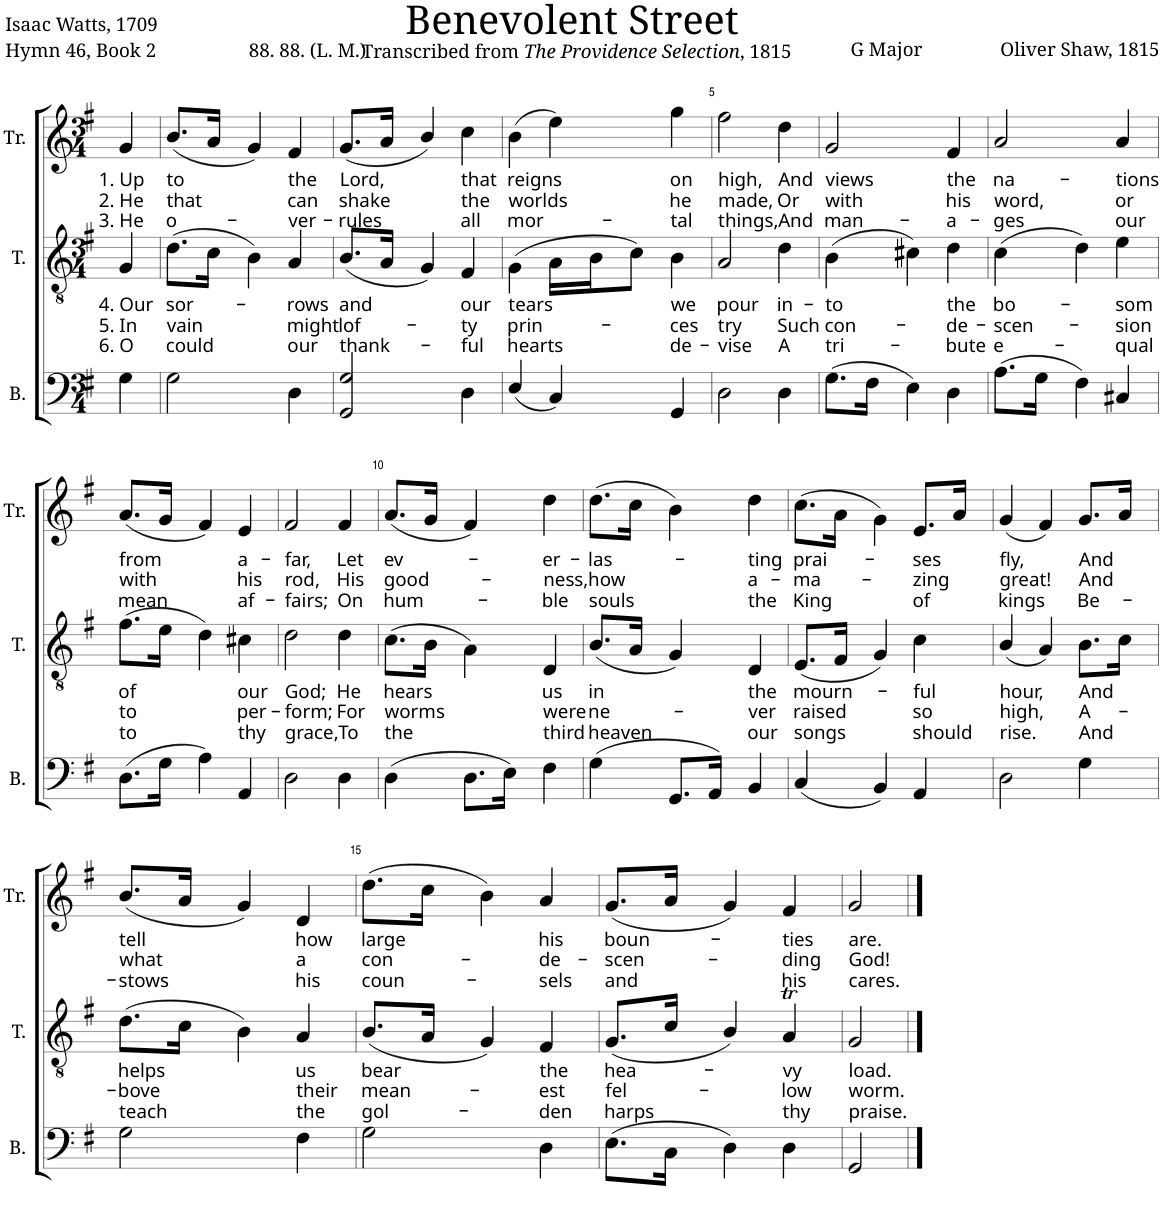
**kern	**kern	**text	**text	**text	**kern	**text	**text	**text
*part3	*part2	*part2	*part2	*part2	*part1	*part1	*part1	*part1
*staff3	*staff2	*staff2	*staff2	*staff2	*staff1	*staff1	*staff1	*staff1
*I"B.	*I"T.	*	*	*	*I"Tr.	*	*	*
*I'B.	*I'T.	*	*	*	*I'Tr.	*	*	*
*clefF4	*clefGv2	*	*	*	*clefG2	*	*	*
*k[f#]	*k[f#]	*	*	*	*k[f#]	*	*	*
*M3/4	*M3/4	*	*	*	*M3/4	*	*	*
=1	=1	=1	=1	=1	=1	=1	=1	=1
!	!	!LO:LY:b	!LO:LY:b	!LO:LY:b	!	!LO:LY:b	!LO:LY:b	!LO:LY:b
4G\	4G/	4. Our	5. In	6. O	4g/	1. Up	2. He	3. He
=2	=2	=2	=2	=2	=2	=2	=2	=2
!	!	!LO:LY:b	!LO:LY:b	!LO:LY:b	!	!LO:LY:b	!LO:LY:b	!LO:LY:b
2G\	(8.d\L	sor-	vain	could	(8.b/L	to	that	o-
.	16c\Jk	.	.	.	16a/Jk	.	.	.
.	4B\)	.	.	.	4g/)	.	.	.
!	!	!LO:LY:b	!LO:LY:b	!LO:LY:b	!	!LO:LY:b	!LO:LY:b	!LO:LY:b
4D\	4A/	-rows	might	our	4f#/	the	can	-ver-
=3	=3	=3	=3	=3	=3	=3	=3	=3
!	!	!LO:LY:b	!LO:LY:b	!LO:LY:b	!	!LO:LY:b	!LO:LY:b	!LO:LY:b
2GG/ 2G/	(8.B/L	and	lof-	thank-	(8.g/L	Lord,	shake	-rules
.	16A/Jk	.	.	.	16a/Jk	.	.	.
.	4G/)	.	.	.	4b/)	.	.	.
!	!	!LO:LY:b	!LO:LY:b	!LO:LY:b	!	!LO:LY:b	!LO:LY:b	!LO:LY:b
4D\	4F#/	our	-ty	-ful	4cc\	that	the	all
=4	=4	=4	=4	=4	=4	=4	=4	=4
!	!	!LO:LY:b	!LO:LY:b	!LO:LY:b	!	!LO:LY:b	!LO:LY:b	!LO:LY:b
(4E/	(4G\	tears	prin-	hearts	(4b\	reigns	worlds	mor-
4C/)	16A\LL	.	.	.	4ee\)	.	.	.
.	16B\J	.	.	.	.	.	.	.
.	8c\J)	.	.	.	.	.	.	.
!	!	!LO:LY:b	!LO:LY:b	!LO:LY:b	!	!LO:LY:b	!LO:LY:b	!LO:LY:b
4GG/	4B\	we	-ces	de-	4gg\	on	he	-tal
=5	=5	=5	=5	=5	=5	=5	=5	=5
!	!	!LO:LY:b	!LO:LY:b	!LO:LY:b	!	!LO:LY:b	!LO:LY:b	!LO:LY:b
2D\	2A/	pour	try	-vise	2ff#\	high,	made,	things,
!	!	!LO:LY:b	!LO:LY:b	!LO:LY:b	!	!LO:LY:b	!LO:LY:b	!LO:LY:b
4D\	4d\	in-	Such	A	4dd\	And	Or	And
=6	=6	=6	=6	=6	=6	=6	=6	=6
!	!	!LO:LY:b	!LO:LY:b	!LO:LY:b	!	!LO:LY:b	!LO:LY:b	!LO:LY:b
(8.G\L	(4B\	-to	con-	tri-	2g/	views	with	man-
16F#\Jk	.	.	.	.	.	.	.	.
4E\)	4c#X\)	.	.	.	.	.	.	.
!	!	!LO:LY:b	!LO:LY:b	!LO:LY:b	!	!LO:LY:b	!LO:LY:b	!LO:LY:b
4D\	4d\	the	-de-	-bute	4f#/	the	his	-a-
=7	=7	=7	=7	=7	=7	=7	=7	=7
!	!	!LO:LY:b	!LO:LY:b	!LO:LY:b	!	!LO:LY:b	!LO:LY:b	!LO:LY:b
(8.A\L	(4c\	bo-	-scen-	e-	2a/	na-	word,	-ges
16G\Jk	.	.	.	.	.	.	.	.
4F#\)	4d\)	.	.	.	.	.	.	.
!	!	!LO:LY:b	!LO:LY:b	!LO:LY:b	!	!LO:LY:b	!LO:LY:b	!LO:LY:b
4C#X/	4e\	-som	-sion	-qual	4a/	-tions	or	our
!!LO:LB:g=z
=8	=8	=8	=8	=8	=8	=8	=8	=8
!	!	!LO:LY:b	!LO:LY:b	!LO:LY:b	!	!LO:LY:b	!LO:LY:b	!LO:LY:b
(8.D\L	(8.f#\L	of	to	to	(8.a/L	from	with	mean
16G\Jk	16e\Jk	.	.	.	16g/Jk	.	.	.
4A\)	4d\)	.	.	.	4f#/)	.	.	.
!	!	!LO:LY:b	!LO:LY:b	!LO:LY:b	!	!LO:LY:b	!LO:LY:b	!LO:LY:b
4AA/	4c#X\	our	per-	thy	4e/	a-	his	af-
=9	=9	=9	=9	=9	=9	=9	=9	=9
!	!	!LO:LY:b	!LO:LY:b	!LO:LY:b	!	!LO:LY:b	!LO:LY:b	!LO:LY:b
2D\	2d\	God;	-form;	grace,	2f#/	-far,	rod,	-fairs;
!	!	!LO:LY:b	!LO:LY:b	!LO:LY:b	!	!LO:LY:b	!LO:LY:b	!LO:LY:b
4D\	4d\	He	For	To	4f#/	Let	His	On
=10	=10	=10	=10	=10	=10	=10	=10	=10
!	!	!LO:LY:b	!LO:LY:b	!LO:LY:b	!	!LO:LY:b	!LO:LY:b	!LO:LY:b
(4D\	(8.c\L	hears	worms	the	(8.a/L	ev-	good-	hum-
.	16B\Jk	.	.	.	16g/Jk	.	.	.
8.D\L	4A\)	.	.	.	4f#/)	.	.	.
16E\Jk)	.	.	.	.	.	.	.	.
!	!	!LO:LY:b	!LO:LY:b	!LO:LY:b	!	!LO:LY:b	!LO:LY:b	!LO:LY:b
4F#\	4D/	us	were	third	4dd\	-er-	-ness,	-ble
=11	=11	=11	=11	=11	=11	=11	=11	=11
!	!	!LO:LY:b	!LO:LY:b	!LO:LY:b	!	!LO:LY:b	!LO:LY:b	!LO:LY:b
(4G\	(8.B/L	in	ne-	heaven	(8.dd\L	-las-	how	souls
.	16A/Jk	.	.	.	16cc\Jk	.	.	.
8.GG/L	4G/)	.	.	.	4b\)	.	.	.
16AA/Jk)	.	.	.	.	.	.	.	.
!	!	!LO:LY:b	!LO:LY:b	!LO:LY:b	!	!LO:LY:b	!LO:LY:b	!LO:LY:b
4BB/	4D/	the	-ver	our	4dd\	-ting	a-	the
=12	=12	=12	=12	=12	=12	=12	=12	=12
!	!	!LO:LY:b	!LO:LY:b	!LO:LY:b	!	!LO:LY:b	!LO:LY:b	!LO:LY:b
(4C/	(8.E/L	mourn-	raised	songs	(8.cc\L	prai-	-ma-	King
.	16F#/Jk	.	.	.	16a\Jk	.	.	.
4BB/)	4G/)	.	.	.	4g\)	.	.	.
!	!	!LO:LY:b	!LO:LY:b	!LO:LY:b	!	!LO:LY:b	!LO:LY:b	!LO:LY:b
4AA/	4c\	-ful	so	should	8.e/L	-ses	-zing	of
.	.	.	.	.	16a/Jk	.	.	.
=13	=13	=13	=13	=13	=13	=13	=13	=13
!	!	!LO:LY:b	!LO:LY:b	!LO:LY:b	!	!LO:LY:b	!LO:LY:b	!LO:LY:b
2D\	(4B/	hour,	high,	rise.	(4g/	fly,	great!	kings
.	4A/)	.	.	.	4f#/)	.	.	.
!	!	!LO:LY:b	!LO:LY:b	!LO:LY:b	!	!LO:LY:b	!LO:LY:b	!LO:LY:b
4G\	8.B\L	And	A-	And	8.g/L	And	And	Be-
.	16c\Jk	.	.	.	16a/Jk	.	.	.
!!LO:LB:g=z
=14	=14	=14	=14	=14	=14	=14	=14	=14
!	!	!LO:LY:b	!LO:LY:b	!LO:LY:b	!	!LO:LY:b	!LO:LY:b	!LO:LY:b
2G\	(8.d\L	helps	-bove	teach	(8.b/L	tell	what	-stows
.	16c\Jk	.	.	.	16a/Jk	.	.	.
.	4B\)	.	.	.	4g/)	.	.	.
!	!	!LO:LY:b	!LO:LY:b	!LO:LY:b	!	!LO:LY:b	!LO:LY:b	!LO:LY:b
4F#\	4A/	us	their	the	4d/	how	a	his
=15	=15	=15	=15	=15	=15	=15	=15	=15
!	!	!LO:LY:b	!LO:LY:b	!LO:LY:b	!	!LO:LY:b	!LO:LY:b	!LO:LY:b
2G\	(8.B/L	bear	mean-	gol-	(8.dd\L	large	con-	coun-
.	16A/Jk	.	.	.	16cc\Jk	.	.	.
.	4G/)	.	.	.	4b\)	.	.	.
!	!	!LO:LY:b	!LO:LY:b	!LO:LY:b	!	!LO:LY:b	!LO:LY:b	!LO:LY:b
4D\	4F#/	the	-est	-den	4a/	his	-de-	-sels
=16	=16	=16	=16	=16	=16	=16	=16	=16
!	!	!LO:LY:b	!LO:LY:b	!LO:LY:b	!	!LO:LY:b	!LO:LY:b	!LO:LY:b
(8.E\L	(8.G/L	hea-	fel-	harps	(8.g/L	boun-	-scen-	and
16C\Jk	16c/Jk	.	.	.	16a/Jk	.	.	.
4D\)	4B/)	.	.	.	4g/)	.	.	.
!	!	!LO:LY:b	!LO:LY:b	!LO:LY:b	!	!LO:LY:b	!LO:LY:b	!LO:LY:b
4D\	4AT/	-vy	-low	thy	4f#/	-ties	-ding	his
=17	=17	=17	=17	=17	=17	=17	=17	=17
!	!	!LO:LY:b	!LO:LY:b	!LO:LY:b	!	!LO:LY:b	!LO:LY:b	!LO:LY:b
2GG/	2G/	load.	worm.	praise.	2g/	are.	God!	cares.
==	==	==	==	==	==	==	==	==
*-	*-	*-	*-	*-	*-	*-	*-	*-
